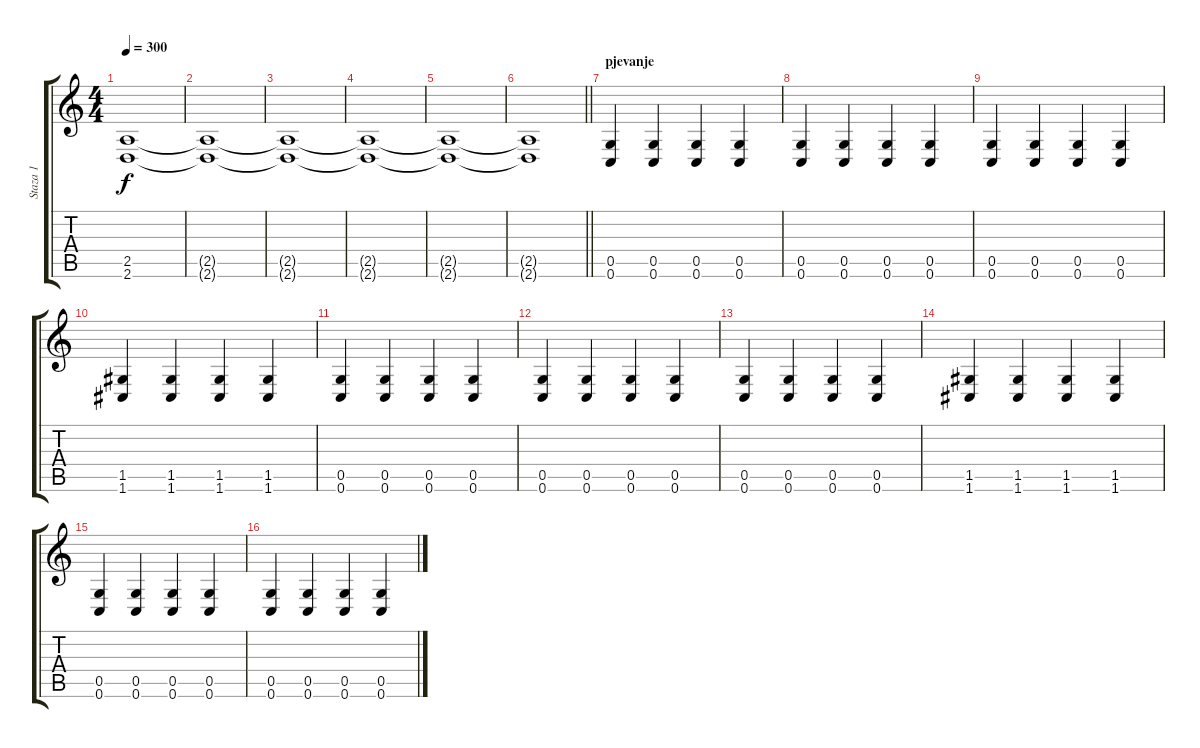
\track ("Staza 1" "Staza 1") {instrument distortionguitar}
\staff {score tabs}
\tuning (D4 A3 F3 C3 G2 C2) {hide}
\ts (4 4)
\tempo 300
\clef g2
\ks c
(2.5 2.6).1{dy f} |
(2.5{t} 2.6{t}).1 |
(2.5{t} 2.6{t}).1 |
(2.5{t} 2.6{t}).1 |
(2.5{t} 2.6{t}).1 |
\barLineRight lightlight
(2.5{t} 2.6{t}).1 |
\section ("" "pjevanje")
(0.5 0.6).4 (0.5 0.6).4 (0.5 0.6).4 (0.5 0.6).4 |
(0.5 0.6).4 (0.5 0.6).4 (0.5 0.6).4 (0.5 0.6).4 |
(0.5 0.6).4 (0.5 0.6).4 (0.5 0.6).4 (0.5 0.6).4 |
(1.5 1.6).4 (1.5 1.6).4 (1.5 1.6).4 (1.5 1.6).4 |
(0.5 0.6).4 (0.5 0.6).4 (0.5 0.6).4 (0.5 0.6).4 |
(0.5 0.6).4 (0.5 0.6).4 (0.5 0.6).4 (0.5 0.6).4 |
(0.5 0.6).4 (0.5 0.6).4 (0.5 0.6).4 (0.5 0.6).4 |
(1.5 1.6).4 (1.5 1.6).4 (1.5 1.6).4 (1.5 1.6).4 |
(0.5 0.6).4 (0.5 0.6).4 (0.5 0.6).4 (0.5 0.6).4 |
(0.5 0.6).4 (0.5 0.6).4 (0.5 0.6).4 (0.5 0.6).4
